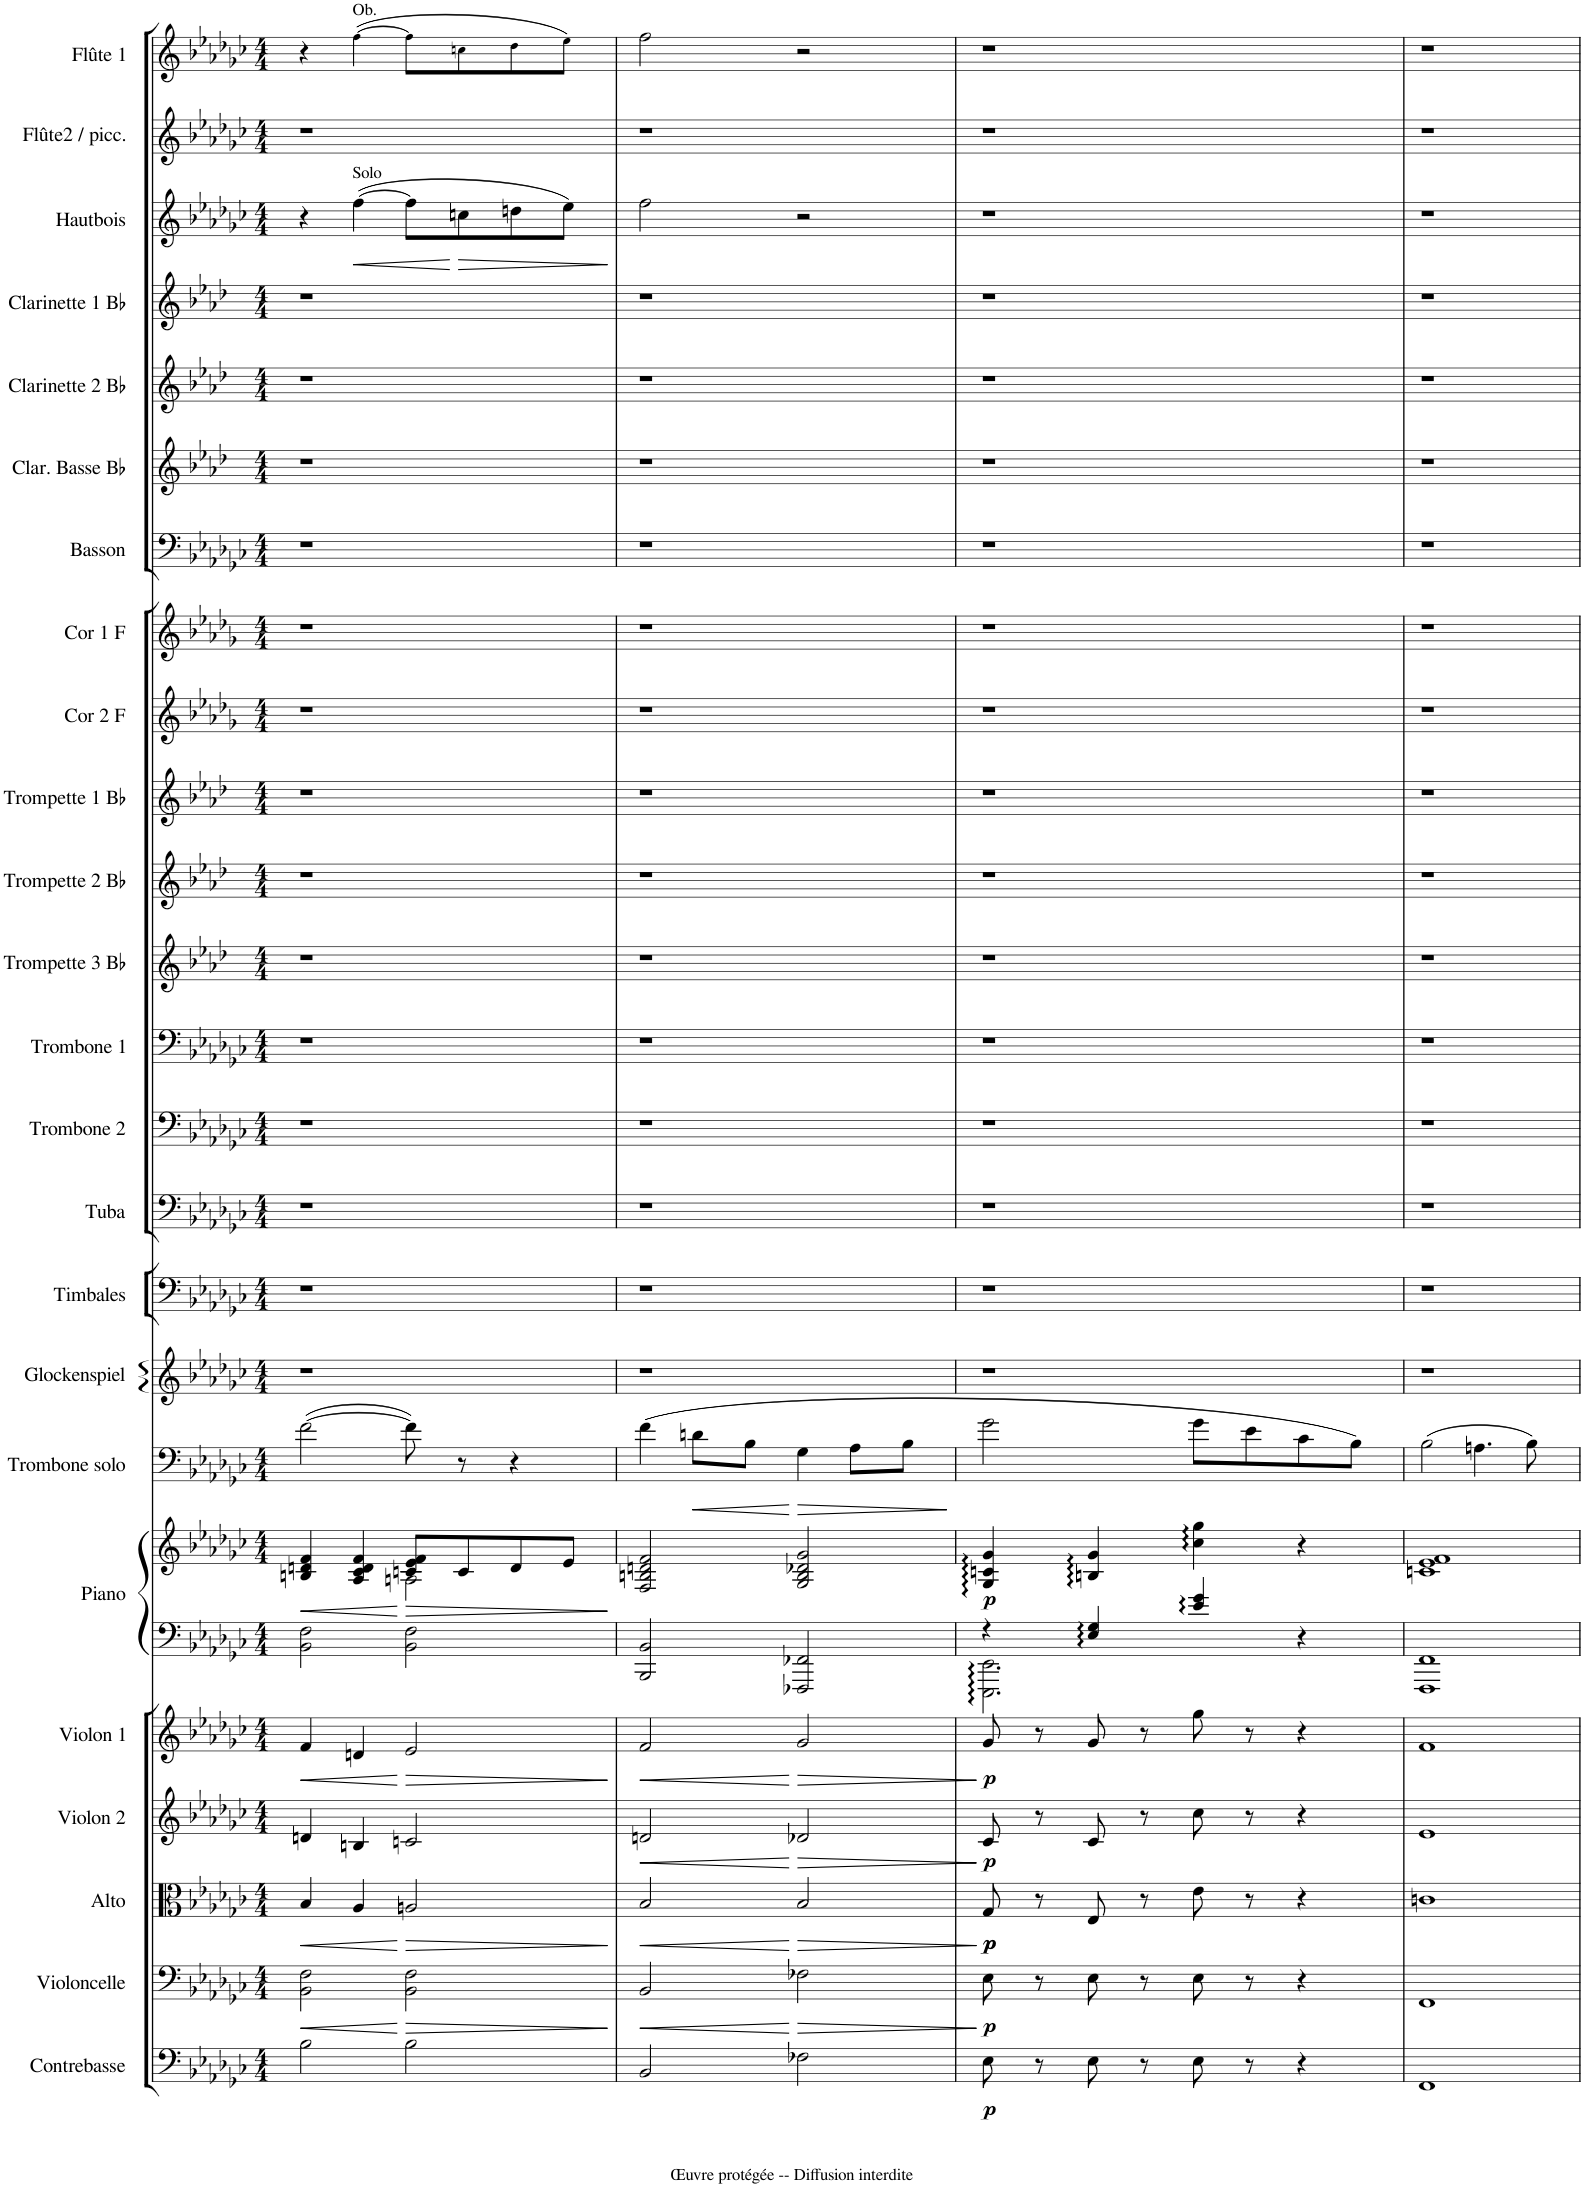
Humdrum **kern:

**kern	**dynam	**kern	**dynam	**kern	**dynam	**kern	**dynam	**kern	**dynam	**kern	**kern	**dynam	**kern	**dynam	**kern	**kern	**kern	**kern	**kern	**kern	**kern	**kern	**kern	**kern	**kern	**kern	**kern	**kern	**kern	**dynam	**kern	**kern
*part24	*part24	*part23	*part23	*part22	*part22	*part21	*part21	*part20	*part20	*part19	*part19	*part19	*part18	*part18	*part17	*part16	*part15	*part14	*part13	*part12	*part11	*part10	*part9	*part8	*part7	*part6	*part5	*part4	*part3	*part3	*part2	*part1
*staff25	*staff25	*staff24	*staff24	*staff23	*staff23	*staff22	*staff22	*staff21	*staff21	*staff20	*staff19	*staff19/20	*staff18	*staff18	*staff17	*staff16	*staff15	*staff14	*staff13	*staff12	*staff11	*staff10	*staff9	*staff8	*staff7	*staff6	*staff5	*staff4	*staff3	*staff3	*staff2	*staff1
*I"Contrebasse	*	*I"Violoncelle	*	*I"Alto	*	*I"Violon 2	*	*I"Violon 1	*	*I"Piano	*	*	*I"Trombone solo	*	*I"Glockenspiel	*I"Timbales	*I"Tuba	*I"Trombone 2	*I"Trombone 1	*I"Trompette 3 Bb	*I"Trompette 2 Bb	*I"Trompette 1 Bb	*I"Cor 2 F	*I"Cor 1 F	*I"Basson	*I"Clar. Basse Bb	*I"Clarinette 2 Bb	*I"Clarinette 1 Bb	*I"Hautbois	*	*I"Flûte2 / picc.	*I"Flûte 1
*I'Cb	*	*I'Vc	*	*	*	*I'Vln	*	*I'Vln	*	*I'Pia.	*	*	*	*	*I'Glock.	*	*I'Tb.	*	*	*I'Tp.3	*I'Tp.2	*I'Tp.1	*	*	*	*I'Cl.B.	*I'Cl.2	*I'Cl.1	*	*	*I'Fl.2	*I'Fl.1
*clefF4	*	*clefF4	*	*clefC3	*	*clefG2	*	*clefG2	*	*clefF4	*clefG2	*	*clefF4	*	*clefG2	*clefF4	*clefF4	*clefF4	*clefF4	*clefG2	*clefG2	*clefG2	*clefG2	*clefG2	*clefF4	*clefG2	*clefG2	*clefG2	*clefG2	*	*clefG2	*clefG2
*Trd7c12	*	*	*	*	*	*	*	*	*	*	*	*	*	*	*Trd-14c-24	*	*	*	*	*Trd1c2	*Trd1c2	*Trd1c2	*Trd4c7	*Trd4c7	*	*Trd8c14	*Trd1c2	*Trd1c2	*	*	*	*
*k[b-e-a-d-g-c-]	*	*k[b-e-a-d-g-c-]	*	*k[b-e-a-d-g-c-]	*	*k[b-e-a-d-g-c-]	*	*k[b-e-a-d-g-c-]	*	*k[b-e-a-d-g-c-]	*k[b-e-a-d-g-c-]	*	*k[b-e-a-d-g-c-]	*	*k[b-e-a-d-g-c-]	*k[b-e-a-d-g-c-]	*k[b-e-a-d-g-c-]	*k[b-e-a-d-g-c-]	*k[b-e-a-d-g-c-]	*k[b-e-a-d-]	*k[b-e-a-d-]	*k[b-e-a-d-]	*k[b-e-a-d-g-]	*k[b-e-a-d-g-]	*k[b-e-a-d-g-c-]	*k[b-e-a-d-]	*k[b-e-a-d-]	*k[b-e-a-d-]	*k[b-e-a-d-g-c-]	*	*k[b-e-a-d-g-c-]	*k[b-e-a-d-g-c-]
*M4/4	*	*M4/4	*	*M4/4	*	*M4/4	*	*M4/4	*	*M4/4	*M4/4	*	*M4/4	*	*M4/4	*M4/4	*M4/4	*M4/4	*M4/4	*M4/4	*M4/4	*M4/4	*M4/4	*M4/4	*M4/4	*M4/4	*M4/4	*M4/4	*M4/4	*	*M4/4	*M4/4
=1	=1	=1	=1	=1	=1	=1	=1	=1	=1	=1	=1	=1	=1	=1	=1	=1	=1	=1	=1	=1	=1	=1	=1	=1	=1	=1	=1	=1	=1	=1	=1	=1
!	!	!	!LO:HP:b	!	!LO:HP:b	!	!	!	!LO:HP:b	!	!	!LO:HP:b	!	!	!	!	!	!	!	!	!	!	!	!	!	!	!	!	!	!	!	!
*	*	*	*	*	*	*	*	*	*	*	*^	*	*	*	*	*	*	*	*	*	*	*	*	*	*	*	*	*	*	*	*	*
2B-\	.	2BB-\ 2F\	<	4B-/	<	4dn/	.	4f/	<	2BB-\ 2F\	4Bn/ 4dn/ 4f/	2ryy	<	([2f\	.	1r	1r	1r	1r	1r	1r	1r	1r	1r	1r	1r	1r	1r	1r	4r	.	1r	4r
!	!	!	!	!	!	!	!	!	!	!	!	!	!	!	!	!	!	!	!	!	!	!	!	!	!	!	!	!	!	!	!	!	!LO:TX:a:t=Ob.
!	!	!	!	!	!	!	!	!	!	!	!	!	!	!	!	!	!	!	!	!	!	!	!	!	!	!	!	!	!	!LO:TX:a:t=Solo	!	!	!
!	!	!	!	!	!	!	!	!	!	!	!	!	!	!	!	!	!	!	!	!	!	!	!	!	!	!	!	!	!	!	!LO:HP:b	!	!
.	.	.	.	4A-/	.	4Bn/	.	4dn/	.	.	4A-/ 4c-/ 4d/ 4f/	.	.	.	.	.	.	.	.	.	.	.	.	.	.	.	.	.	.	([4ff\	<	.	(4ff\
!	!	!	!LO:HP:n=1:b	!	!LO:HP:n=1:b	!	!	!	!LO:HP:n=1:b	!	!	!	!LO:HP:n=1:b	!	!	!	!	!	!	!	!	!	!	!	!	!	!	!	!	!	!	!	!
2B-\	.	2BB-\ 2F\	[ >	2An/	[ >	2cn/	.	2e-/	[ >	2BB-\ 2F\	8cn/ 8e-/ 8f/L	2An\	[ >	8f\])	.	.	.	.	.	.	.	.	.	.	.	.	.	.	.	8ff\L]	.	.	8ff\L
!	!	!	!	!	!	!	!	!	!	!	!	!	!	!	!	!	!	!	!	!	!	!	!	!	!	!	!	!	!	!	!LO:HP:n=1:b	!	!
.	.	.	.	.	.	.	.	.	.	.	8c/	.	.	8r	.	.	.	.	.	.	.	.	.	.	.	.	.	.	.	8ccn\	[ >	.	8ccn\
.	.	.	.	.	.	.	.	.	.	.	8d/	.	.	4r	.	.	.	.	.	.	.	.	.	.	.	.	.	.	.	8ddn\	.	.	8dd-\
.	.	.	.	.	.	.	.	.	.	.	8e-/J	.	.	.	.	.	.	.	.	.	.	.	.	.	.	.	.	.	.	8ee-\J)	.	.	8ee-\J)
*	*	*	*	*	*	*	*	*	*	*	*v	*v	*	*	*	*	*	*	*	*	*	*	*	*	*	*	*	*	*	*	*	*	*
.	.	.	]	.	]	.	.	.	]	.	.	]	.	.	.	.	.	.	.	.	.	.	.	.	.	.	.	.	.	]	.	.
=2	=2	=2	=2	=2	=2	=2	=2	=2	=2	=2	=2	=2	=2	=2	=2	=2	=2	=2	=2	=2	=2	=2	=2	=2	=2	=2	=2	=2	=2	=2	=2	=2
!	!	!	!LO:HP:b	!	!LO:HP:b	!	!LO:HP:b	!	!LO:HP:b	!	!	!	!	!	!	!	!	!	!	!	!	!	!	!	!	!	!	!	!	!	!	!
2BB-/	.	2BB-/	<	2B-/	<	2dn/	<	2f/	<	2BBB-/ 2BB-/	2F/ 2Bn/ 2dn/ 2f/	.	(4f\	.	1r	1r	1r	1r	1r	1r	1r	1r	1r	1r	1r	1r	1r	1r	2ff\	.	1r	2ff\
!	!	!	!	!	!	!	!	!	!	!	!	!	!	!LO:HP:b	!	!	!	!	!	!	!	!	!	!	!	!	!	!	!	!	!	!
.	.	.	.	.	.	.	.	.	.	.	.	.	8dn\L	<	.	.	.	.	.	.	.	.	.	.	.	.	.	.	.	.	.	.
.	.	.	.	.	.	.	.	.	.	.	.	.	8B-\J	.	.	.	.	.	.	.	.	.	.	.	.	.	.	.	.	.	.	.
!	!	!	!LO:HP:n=1:b	!	!LO:HP:n=1:b	!	!LO:HP:n=1:b	!	!LO:HP:n=1:b	!	!	!	!	!LO:HP:n=1:b	!	!	!	!	!	!	!	!	!	!	!	!	!	!	!	!	!	!
2F-X\	.	2F-X\	[ >	2B-/	[ >	2d-X/	[ >	2g-/	[ >	2FFF-X/ 2FF-X/	2G-/ 2B/ 2d-X/ 2g-/	.	4G-\	[ >	.	.	.	.	.	.	.	.	.	.	.	.	.	.	2r	.	.	2r
.	.	.	.	.	.	.	.	.	.	.	.	.	8A-\L	.	.	.	.	.	.	.	.	.	.	.	.	.	.	.	.	.	.	.
.	.	.	.	.	.	.	.	.	.	.	.	.	8B-\J	.	.	.	.	.	.	.	.	.	.	.	.	.	.	.	.	.	.	.
.	.	.	]	.	]	.	]	.	]	.	.	.	.	]	.	.	.	.	.	.	.	.	.	.	.	.	.	.	.	.	.	.
=3	=3	=3	=3	=3	=3	=3	=3	=3	=3	=3	=3	=3	=3	=3	=3	=3	=3	=3	=3	=3	=3	=3	=3	=3	=3	=3	=3	=3	=3	=3	=3	=3
*	*	*	*	*	*	*	*	*	*	*^	*	*	*	*	*	*	*	*	*	*	*	*	*	*	*	*	*	*	*	*	*	*
!	!LO:DY:b	!	!LO:DY:b	!	!LO:DY:b	!	!	!	!	!	!	!	!	!	!	!	!	!	!	!	!	!	!	!	!	!	!	!	!	!	!	!	!
!	!	!	!	!	!LO:DY:n=1:b	!	!LO:DY:b	!	!LO:DY:b	!	!	!	!LO:DY:b	!	!	!	!	!	!	!	!	!	!	!	!	!	!	!	!	!	!	!	!
8E-\	p	8E-\	p	8G-/	p p	8c-/	p	8g-/	p	4r	2.EEE-\ 2.EE-\	4G-/ 4cn/ 4g-/	p	2g-\	.	1r	1r	1r	1r	1r	1r	1r	1r	1r	1r	1r	1r	1r	1r	1r	.	1r	1r
8r	.	8r	.	8r	.	8r	.	8r	.	.	.	.	.	.	.	.	.	.	.	.	.	.	.	.	.	.	.	.	.	.	.	.	.
8E-\	.	8E-\	.	8E-/	.	8c-/	.	8g-/	.	4E-/ 4G-/	.	4Bn/ 4g-/	.	.	.	.	.	.	.	.	.	.	.	.	.	.	.	.	.	.	.	.	.
8r	.	8r	.	8r	.	8r	.	8r	.	.	.	.	.	.	.	.	.	.	.	.	.	.	.	.	.	.	.	.	.	.	.	.	.
8E-\	.	8E-\	.	8e-\	.	8cc-\	.	8gg-\	.	4e-/ 4g-/	.	4cc-\ 4gg-\	.	8g-\L	.	.	.	.	.	.	.	.	.	.	.	.	.	.	.	.	.	.	.
8r	.	8r	.	8r	.	8r	.	8r	.	.	.	.	.	8e-\	.	.	.	.	.	.	.	.	.	.	.	.	.	.	.	.	.	.	.
4r	.	4r	.	4r	.	4r	.	4r	.	4r	4ryy	4r	.	8c-\	.	.	.	.	.	.	.	.	.	.	.	.	.	.	.	.	.	.	.
.	.	.	.	.	.	.	.	.	.	.	.	.	.	8B-\J)	.	.	.	.	.	.	.	.	.	.	.	.	.	.	.	.	.	.	.
*	*	*	*	*	*	*	*	*	*	*v	*v	*	*	*	*	*	*	*	*	*	*	*	*	*	*	*	*	*	*	*	*	*	*
=4	=4	=4	=4	=4	=4	=4	=4	=4	=4	=4	=4	=4	=4	=4	=4	=4	=4	=4	=4	=4	=4	=4	=4	=4	=4	=4	=4	=4	=4	=4	=4	=4
1FF	.	1FF	.	1cn	.	1e-	.	1f	.	1FFF 1FF	1cn 1e- 1f	.	(2B-\	.	1r	1r	1r	1r	1r	1r	1r	1r	1r	1r	1r	1r	1r	1r	1r	.	1r	1r
.	.	.	.	.	.	.	.	.	.	.	.	.	4.An\	.	.	.	.	.	.	.	.	.	.	.	.	.	.	.	.	.	.	.
.	.	.	.	.	.	.	.	.	.	.	.	.	8B-\)	.	.	.	.	.	.	.	.	.	.	.	.	.	.	.	.	.	.	.
=	=	=	=	=	=	=	=	=	=	=	=	=	=	=	=	=	=	=	=	=	=	=	=	=	=	=	=	=	=	=	=	=
*-	*-	*-	*-	*-	*-	*-	*-	*-	*-	*-	*-	*-	*-	*-	*-	*-	*-	*-	*-	*-	*-	*-	*-	*-	*-	*-	*-	*-	*-	*-	*-	*-
